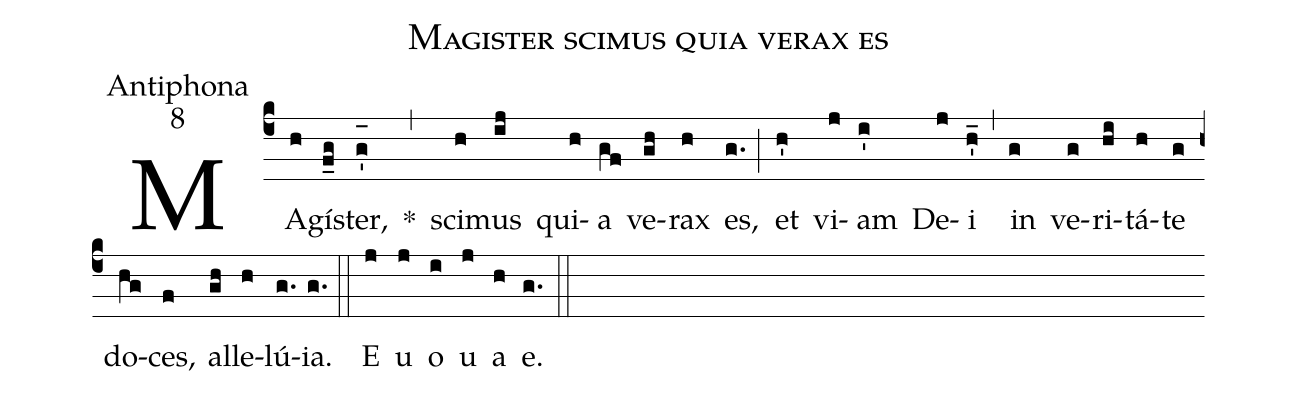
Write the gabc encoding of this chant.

name:Magister scimus quia verax es;
office-part:Antiphona;
mode:8;
%%
(c4) MA(h)gí(f_g)ster,(g'_[oh:h]) *(,) sci(h)mus(ij) qui(h)a(gf) ve(gh)rax(h) es,(g.) (;) et(h') vi(j)am(i') De(j)i(h'_) (,) in(g) ve(g)ri(hi)tá(h)te(g) do(hg)ces,(f) al(gh)le(h)lú(g.){ia}.(g.) (::) <eu>E(j) u(j) o(i) u(j) a(h) e.</eu>(g.) (::)
